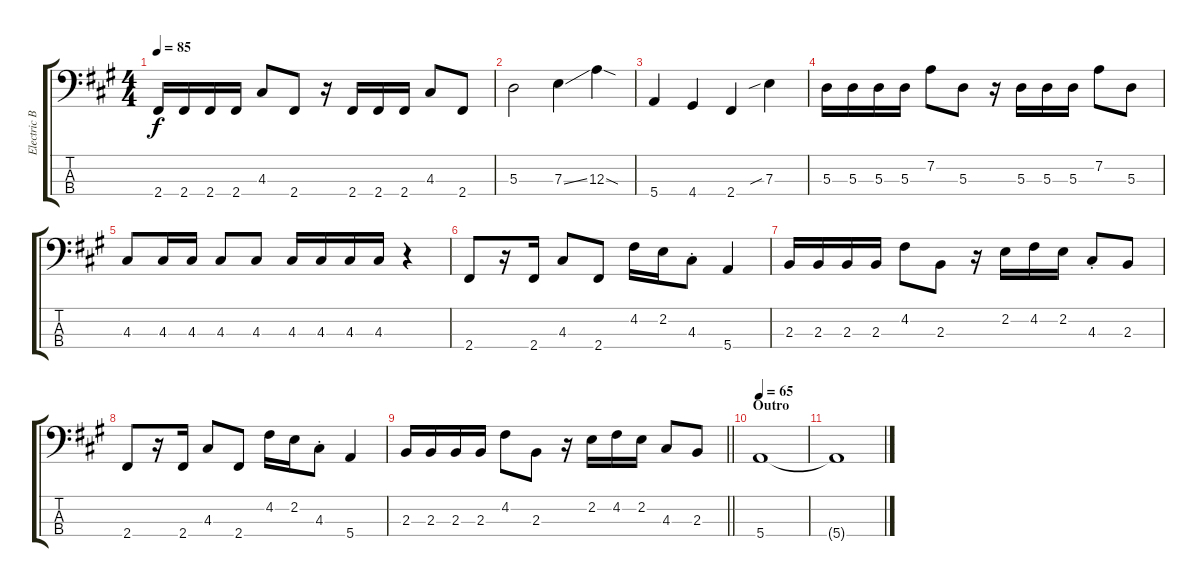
\track ("Electric Bass" "Electric B") {instrument electricbassfinger}
\staff {score tabs}
\tuning (G2 D2 A1 E1) {hide}
\ts (4 4)
\tempo 85
\clef f4
\ks a
2.4.16{dy f} 2.4.16 2.4.16 2.4.16 4.3.8 2.4.8 r.16 2.4.16 2.4.16 2.4.16 4.3.8 2.4.8 |
5.3.2 7.3{ss}.4 12.3{sod}.4 |
5.4.4 4.4.4 2.4.4 7.3{sib}.4 |
5.3.16 5.3.16 5.3.16 5.3.16 7.2.8 5.3.8 r.16 5.3.16 5.3.16 5.3.16 7.2.8 5.3.8 |
4.3.8 4.3.16 4.3.16 4.3.8 4.3.8 4.3.16 4.3.16 4.3.16 4.3.16 r.4 |
2.4.8 r.16 2.4.16 4.3.8 2.4.8 4.2.16 2.2.16 4.3{st}.8 5.4.4 |
2.3.16 2.3.16 2.3.16 2.3.16 4.2.8 2.3.8 r.16 2.2.16 4.2.16 2.2.16 4.3{st}.8 2.3.8 |
2.4.8 r.16 2.4.16 4.3.8 2.4.8 4.2.16 2.2.16 4.3{st}.8 5.4.4 |
\barLineRight lightlight
2.3.16 2.3.16 2.3.16 2.3.16 4.2.8 2.3.8 r.16 2.2.16 4.2.16 2.2.16 4.3.8 2.3.8 |
\section ("" "Outro")
\tempo 65
5.4.1{volume 0} |
5.4{t}.1
